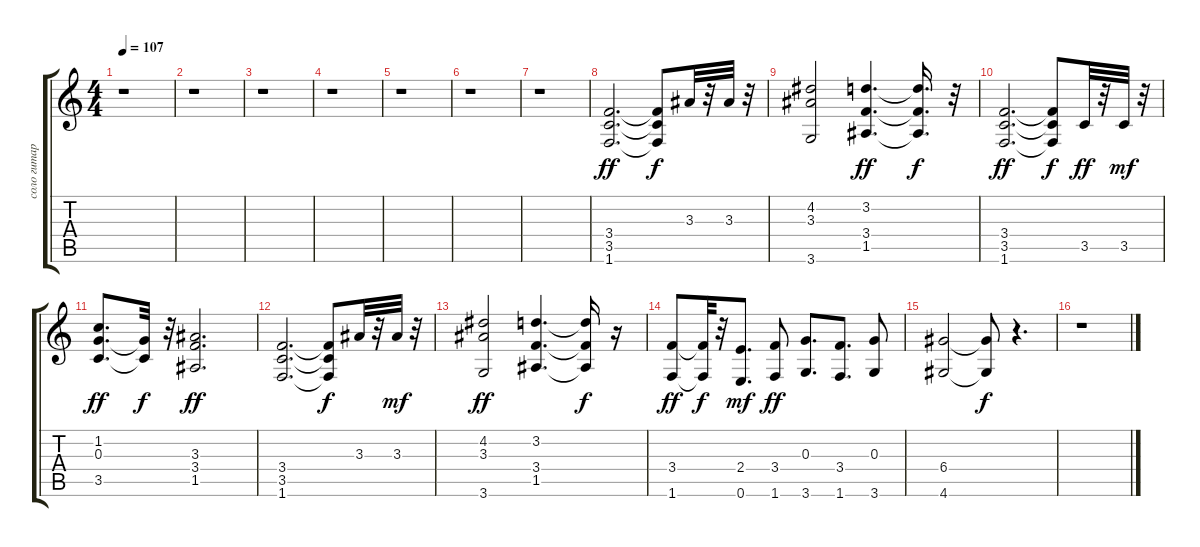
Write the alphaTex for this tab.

\track ("соло гитара lead" "соло гитар") {instrument overdrivenguitar}
\staff {score tabs}
\tuning (E4 B3 G3 D3 A2 E2) {hide}
\ts (4 4)
\tempo 107
\clef g2
\ks c
r.1{dy f} |
r.1 |
r.1 |
r.1 |
r.1 |
r.1 |
r.1 |
(3.4 3.5 1.6).2{d dy ff} (3.4{t} 3.5{t} 1.6{t}).8{dy f} 3.3.32 r.32 3.3.32 r.32 |
(4.2 3.3 3.6).2 (3.2 3.4 1.5).4{d dy ff} (3.2{t} 3.4{t} 1.5{t}).16{d dy f} r.32 |
(3.4 3.5 1.6).2{d dy ff} (3.4{t} 3.5{t} 1.6{t}).8{dy f} 3.5.32{dy ff} r.32 3.5.32{dy mf} r.32 |
(1.2 0.3 3.5).8{d dy ff} (0.3{t} 3.5{t}).32{dy f} r.32 (3.3 3.4 1.5).2{d dy ff} |
(3.4 3.5 1.6).2{d} (3.4{t} 3.5{t} 1.6{t}).8{dy f} 3.3.32 r.32 3.3.32{dy mf} r.32 |
(4.2 3.3 3.6).2{dy ff} (3.2 3.4 1.5).4{d} (3.2{t} 3.4{t} 1.5{t}).16{dy f} r.16 |
(3.4 1.6).8{dy ff} (3.4{t} 1.6{t}).32{dy f} r.32 (2.4 0.6).8{d dy mf} (3.4 1.6).8{dy ff} (0.3 3.6).8{d} (3.4 1.6).8{d} (0.3 3.6).8 |
(6.4 4.6).2 (6.4{t} 4.6{t}).8{dy f} r.4{d} |
r.1
